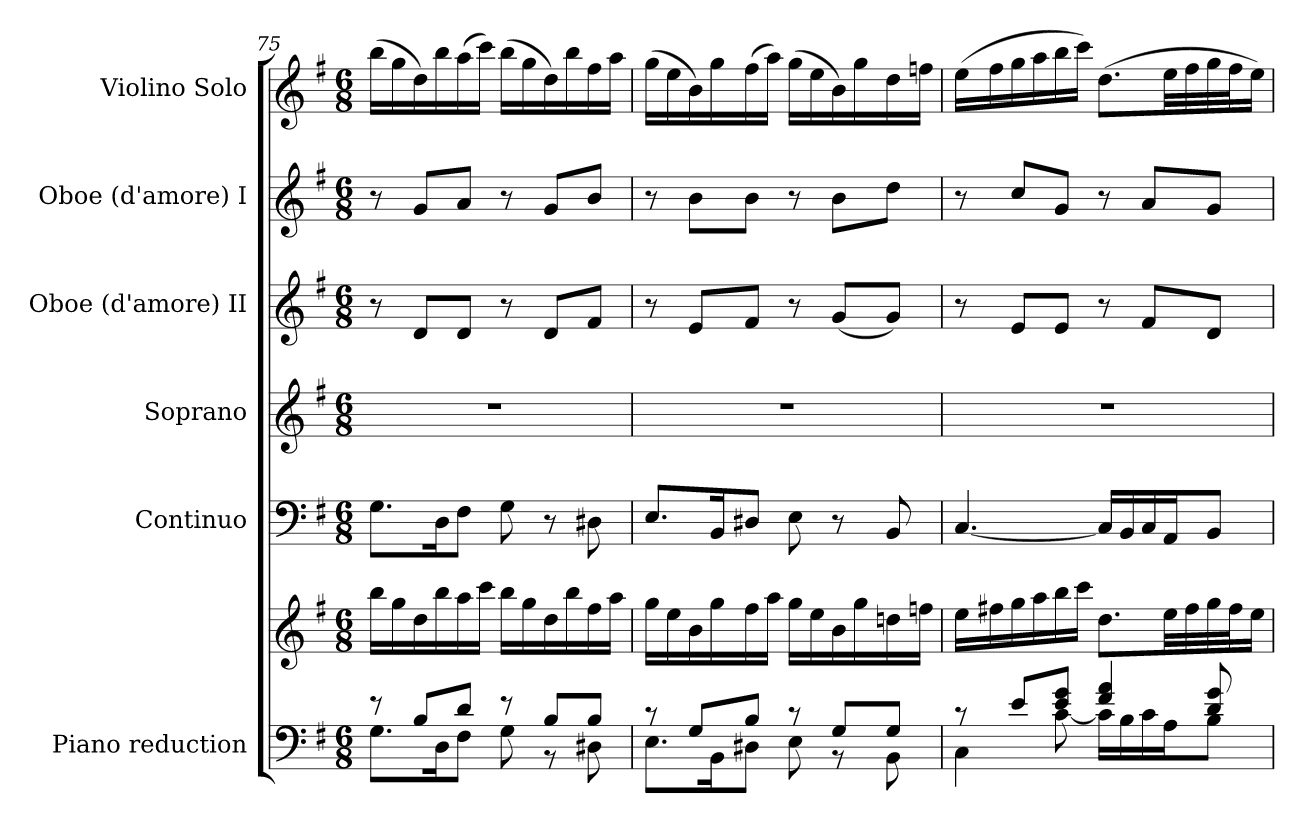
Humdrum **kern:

**kern	**kern	**kern	**kern	**kern	**kern	**kern
*part6	*part6	*part5	*part4	*part3	*part2	*part1
*staff7	*staff6	*staff5	*staff4	*staff3	*staff2	*staff1
*I"Piano reduction	*	*I"Continuo	*I"Soprano	*I"Oboe (d'amore) II	*I"Oboe (d'amore) I	*I"Violino Solo
*I'Pno	*	*	*	*I'Ob	*I'Ob	*I'Vln
!!LO:PB:g=z
*clefF4	*clefG2	*clefF4	*clefG2	*clefG2	*clefG2	*clefG2
*k[f#]	*k[f#]	*k[f#]	*k[f#]	*k[f#]	*k[f#]	*k[f#]
*M6/8	*M6/8	*M6/8	*M6/8	*M6/8	*M6/8	*M6/8
=75	=75	=75	=75	=75	=75	=75
*^	*	*	*	*	*	*
8r	8.G\L	16bb\LL	8.G\L	2.r	8r	8r	(16bb\LL
.	.	16gg\	.	.	.	.	16gg\
8B/L	.	16dd\	.	.	8d/L	8g/L	16dd\)
.	16D\K	16bb\	16D\K	.	.	.	16bb\
8d/J	8F#\J	16aa\	8F#\J	.	8d/J	8a/J	(16aa\
.	.	16ccc\JJ	.	.	.	.	16ccc\JJ)
8r	8G\	16bb\LL	8G\	.	8r	8r	(16bb\LL
.	.	16gg\	.	.	.	.	16gg\
8B/L	8r	16dd\	8r	.	8d/L	8g/L	16dd\)
.	.	16bb\	.	.	.	.	16bb\
8B/J	8D#X\	16ff#\	8D#X\	.	8f#/J	8b/J	16ff#\
.	.	16aa\JJ	.	.	.	.	16aa\JJ
=76	=76	=76	=76	=76	=76	=76	=76
8r	8.E\L	16gg\LL	8.E/L	2.r	8r	8r	(16gg\LL
.	.	16ee\	.	.	.	.	16ee\
8G/L	.	16b\	.	.	8e/L	8b\L	16b\)
.	16BB\K	16gg\	16BB/K	.	.	.	16gg\
8B/J	8D#X\J	16ff#\	8D#X/J	.	8f#/J	8b\J	(16ff#\
.	.	16aa\JJ	.	.	.	.	16aa\JJ)
8r	8E\	16gg\LL	8E\	.	8r	8r	(16gg\LL
.	.	16ee\	.	.	.	.	16ee\
8G/L	8r	16b\	8r	.	(8g/L	8b\L	16b\)
.	.	16gg\	.	.	.	.	16gg\
8G/J	8BB\	16ddn\	8BB/	.	8g/J)	8dd\J	16dd\
.	.	16ffn\JJ	.	.	.	.	16ffn\JJ
=77	=77	=77	=77	=77	=77	=77	=77
8r	4C\	16ee\LL	[4.C/	2.r	8r	8r	(16ee\LL
.	.	16ff#X\	.	.	.	.	16ff#\
8e/L	.	16gg\	.	.	8e/L	8cc/L	16gg\
.	.	16aa\	.	.	.	.	16aa\
8e/ 8g/J	[8c\	16bb\	.	.	8e/J	8g/J	16bb\
.	.	16ccc\JJ	.	.	.	.	16ccc\JJ)
4f#/ 4a/	16c\LL]	8.dd\L	16C/LL]	.	8r	8r	(8.dd\L
.	16B\	.	16BB/	.	.	.	.
.	16c\	.	16C/	.	8f#/L	8a/L	.
.	16A\J	32ee\LL	16AA/J	.	.	.	32ee\LL
.	.	32ff#\	.	.	.	.	32ff#\
8d/ 8g/	8B\J	32gg\	8BB/J	.	8d/J	8g/J	32gg\
.	.	32ff#\J	.	.	.	.	32ff#\J
.	.	16ee\JJ	.	.	.	.	16ee\JJ)
*v	*v	*	*	*	*	*	*
=	=	=	=	=	=	=
*-	*-	*-	*-	*-	*-	*-
